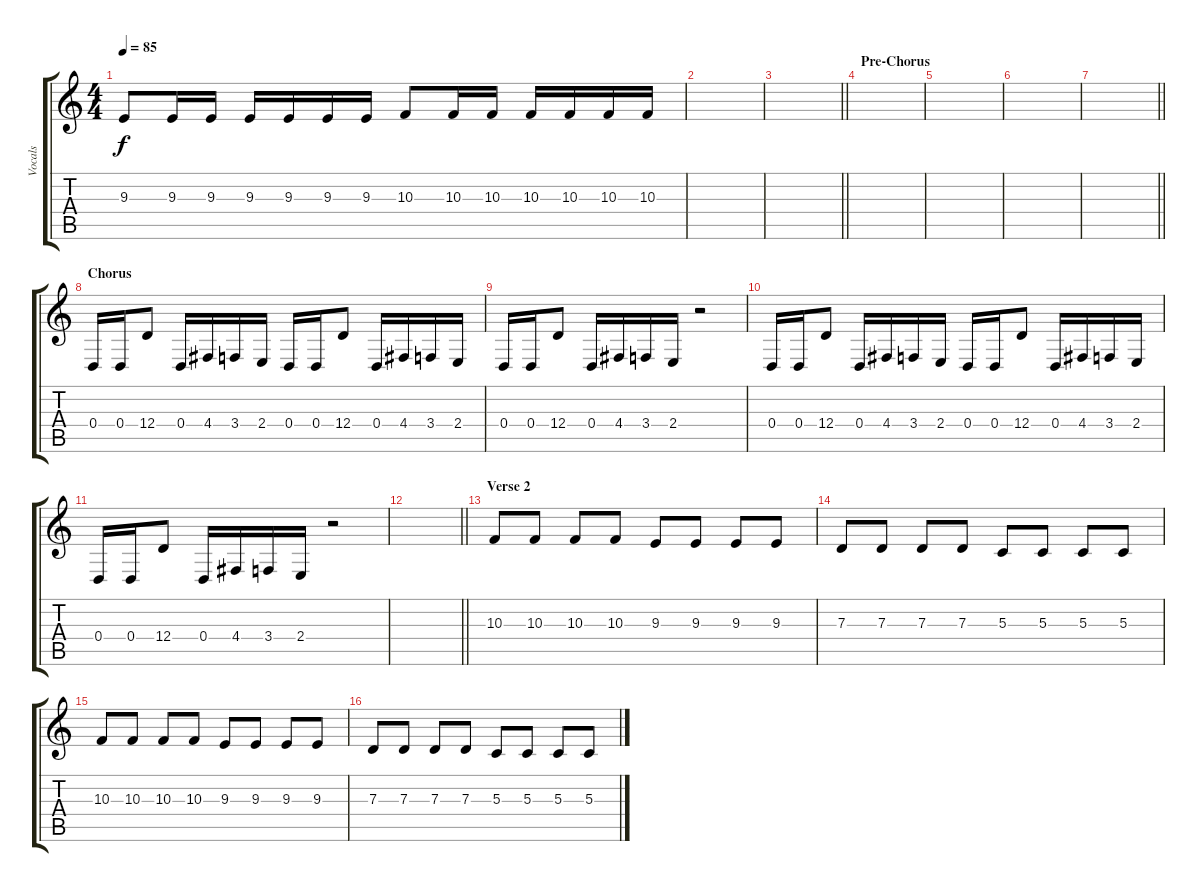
\track ("Vocals" "Vocals") {instrument lead1square}
\staff {score tabs}
\tuning (E4 B3 G3 D3 A2 D2) {hide}
\ts (4 4)
\tempo 85
\clef g2
\ks c
9.3.8{dy f} 9.3.16 9.3.16 9.3.16 9.3.16 9.3.16 9.3.16 10.3.8 10.3.16 10.3.16 10.3.16 10.3.16 10.3.16 10.3.16 |
|
\barLineRight lightlight
|
\section ("" "Pre-Chorus")
|
|
|
\barLineRight lightlight
|
\section ("" "Chorus")
0.4.16 0.4.16 12.4.8 0.4.16 4.4.16 3.4.16 2.4.16 0.4.16 0.4.16 12.4.8 0.4.16 4.4.16 3.4.16 2.4.16 |
0.4.16 0.4.16 12.4.8 0.4.16 4.4.16 3.4.16 2.4.16 r.2 |
0.4.16 0.4.16 12.4.8 0.4.16 4.4.16 3.4.16 2.4.16 0.4.16 0.4.16 12.4.8 0.4.16 4.4.16 3.4.16 2.4.16 |
0.4.16 0.4.16 12.4.8 0.4.16 4.4.16 3.4.16 2.4.16 r.2 |
\barLineRight lightlight
|
\section ("" "Verse 2")
10.3.8 10.3.8 10.3.8 10.3.8 9.3.8 9.3.8 9.3.8 9.3.8 |
7.3.8 7.3.8 7.3.8 7.3.8 5.3.8 5.3.8 5.3.8 5.3.8 |
10.3.8 10.3.8 10.3.8 10.3.8 9.3.8 9.3.8 9.3.8 9.3.8 |
7.3.8 7.3.8 7.3.8 7.3.8 5.3.8 5.3.8 5.3.8 5.3.8
